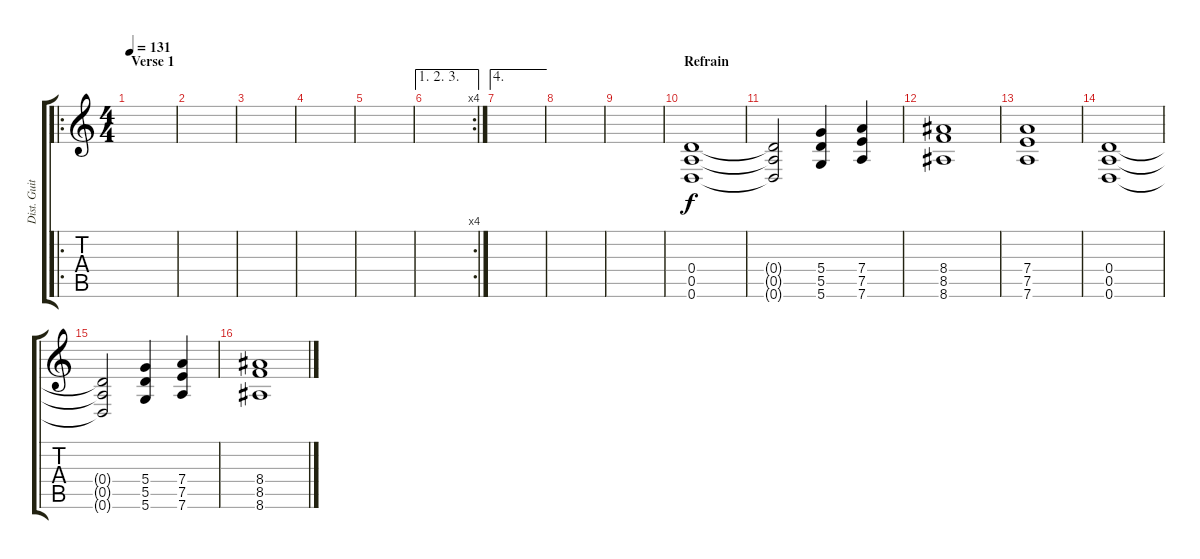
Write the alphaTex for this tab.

\track ("Dist. Guitar" "Dist. Guit") {instrument overdrivenguitar}
\staff {score tabs}
\tuning (E4 B3 G3 D3 A2 D2) {hide}
\ro
\ts (4 4)
\section ("" "Verse 1")
\tempo 131
\clef g2
\ks c
|
|
|
|
|
\ae (1 2 3)
\rc 4
|
\ae 4
|
|
|
\section ("" "Refrain")
(0.4 0.5 0.6).1 |
(0.4{t} 0.5{t} 0.6{t}).2 (5.4 5.5 5.6).4 (7.4 7.5 7.6).4 |
(8.4 8.5 8.6).1 |
(7.4 7.5 7.6).1 |
(0.4 0.5 0.6).1 |
(0.4{t} 0.5{t} 0.6{t}).2 (5.4 5.5 5.6).4 (7.4 7.5 7.6).4 |
(8.4 8.5 8.6).1
